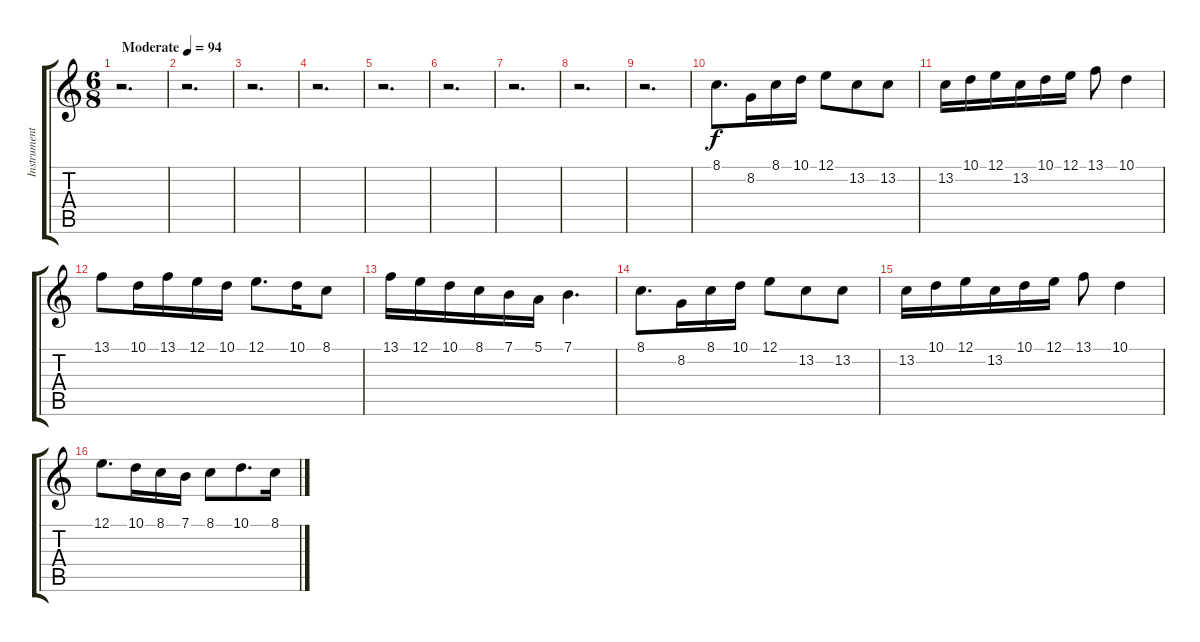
\track ("Instrument 4 (French Horn)" "Instrument") {instrument frenchhorn}
\staff {score tabs}
\tuning (E4 B3 G3 D3 A2 E2) {hide}
\ts (6 8)
\tempo (94 "Moderate")
\clef g2
\ks c
r.2{d dy f instrument frenchhorn} |
r.2{d} |
r.2{d} |
r.2{d} |
r.2{d} |
r.2{d} |
r.2{d} |
r.2{d} |
r.2{d} |
8.1.8{d} 8.2.16 8.1.16 10.1.16 12.1.8 13.2.8 13.2.8 |
13.2.16 10.1.16 12.1.16 13.2.16 10.1.16 12.1.16 13.1.8 10.1.4 |
13.1.8 10.1.16 13.1.16 12.1.16 10.1.16 12.1.8{d} 10.1.16 8.1.8 |
13.1.16 12.1.16 10.1.16 8.1.16 7.1.16 5.1.16 7.1.4{d} |
8.1.8{d} 8.2.16 8.1.16 10.1.16 12.1.8 13.2.8 13.2.8 |
13.2.16 10.1.16 12.1.16 13.2.16 10.1.16 12.1.16 13.1.8 10.1.4 |
12.1.8{d} 10.1.16 8.1.16 7.1.16 8.1.8 10.1.8{d} 8.1.16
